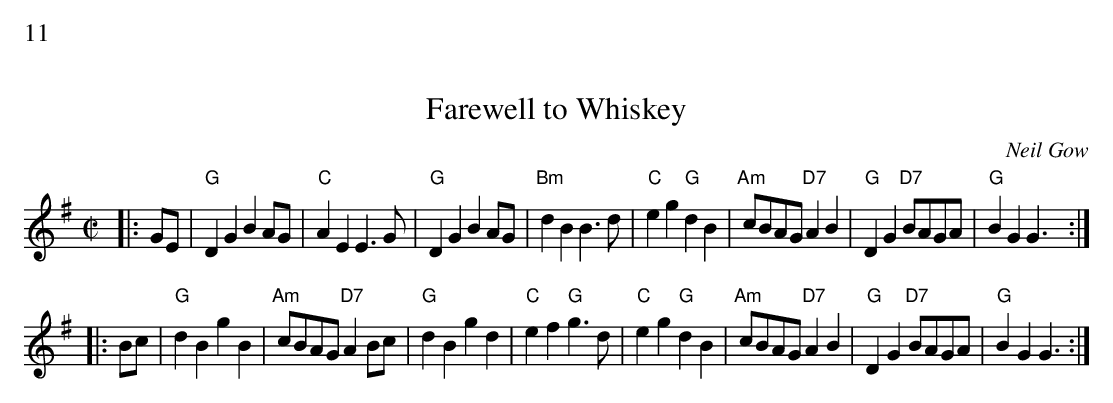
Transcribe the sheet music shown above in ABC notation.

X:1
%%text 11
T:Farewell to Whiskey
C:Neil Gow
M:C|
K:G
|:GE|"G" D2G2 B2AG |"C" A2E2 E3G |"G" D2G2 B2AG | "Bm"d2B2 B3d |\
"C"e2g2 "G"d2B2 | "Am"cBAG "D7"A2B2 |"G" D2G2 "D7"BAGA | "G"B2G2 G3 :|
|:Bc |"G" d2B2 g2B2 | "Am"cBAG "D7"A2Bc |"G" d2B2 g2d2 |"C" e2f2"G" g3d |\
"C"e2g2 "G"d2B2 | "Am"cBAG "D7"A2B2 |"G" D2G2 "D7"BAGA | "G"B2G2 G3 :|
